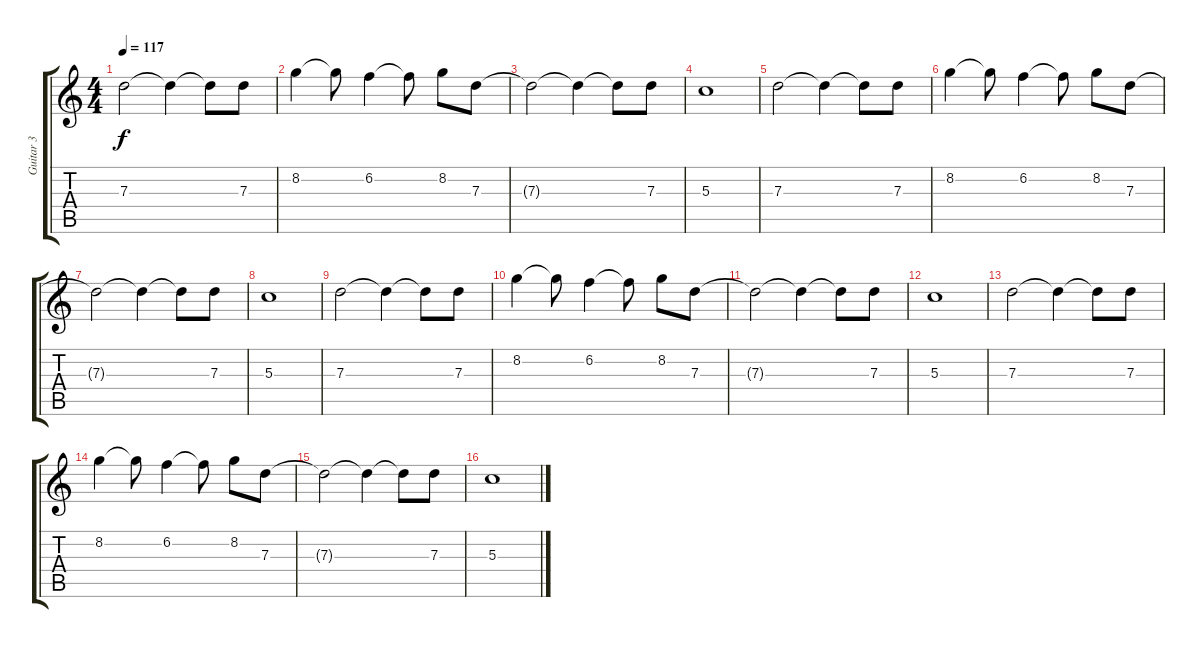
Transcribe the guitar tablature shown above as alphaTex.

\track ("Guitar 3" "Guitar 3") {instrument electricguitarjazz}
\staff {score tabs}
\tuning (E4 B3 G3 D3 A2 E2) {hide}
\ts (4 4)
\tempo 117
\clef g2
\ks c
7.3.2{dy f} 7.3{t}.4 7.3{t}.8 7.3.8 |
8.2.4 8.2{t}.8 6.2.4 6.2{t}.8 8.2.8 7.3.8 |
7.3{t}.2 7.3{t}.4 7.3{t}.8 7.3.8 |
5.3.1 |
7.3.2 7.3{t}.4 7.3{t}.8 7.3.8 |
8.2.4 8.2{t}.8 6.2.4 6.2{t}.8 8.2.8 7.3.8 |
7.3{t}.2 7.3{t}.4 7.3{t}.8 7.3.8 |
5.3.1 |
7.3.2 7.3{t}.4 7.3{t}.8 7.3.8 |
8.2.4 8.2{t}.8 6.2.4 6.2{t}.8 8.2.8 7.3.8 |
7.3{t}.2 7.3{t}.4 7.3{t}.8 7.3.8 |
5.3.1 |
7.3.2 7.3{t}.4 7.3{t}.8 7.3.8 |
8.2.4 8.2{t}.8 6.2.4 6.2{t}.8 8.2.8 7.3.8 |
7.3{t}.2 7.3{t}.4 7.3{t}.8 7.3.8 |
5.3.1
